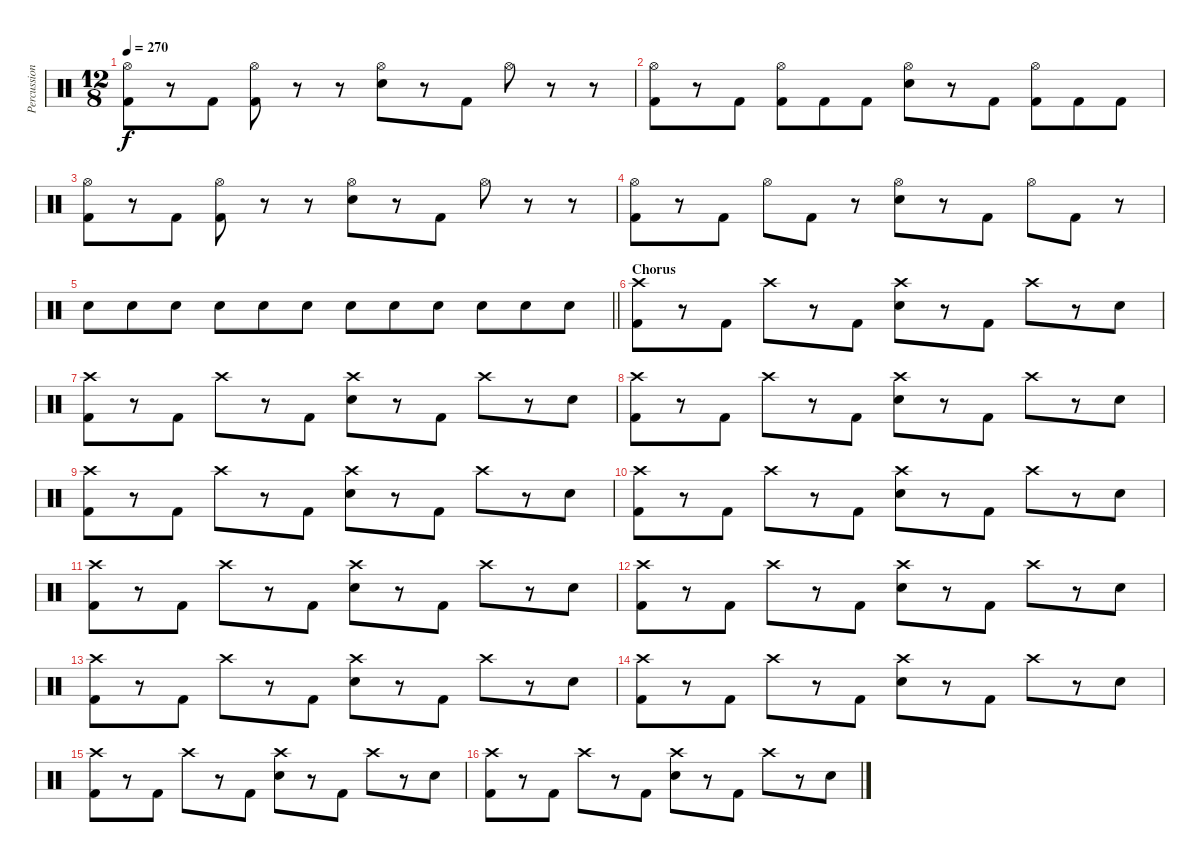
\track ("Percussions" "Percussion") {instrument percussion}
\staff {score}
\articulation defaults
\ts (12 8)
\tempo 270
\clef neutral
\ks c
("Hi-Hat (open)" "Kick (hit) 2").8{dy f} r.8 "Kick (hit) 2".8 ("Hi-Hat (open)" "Kick (hit) 2").8 r.8 r.8 ("Hi-Hat (open)" "Electric Snare (hit)").8 r.8 "Kick (hit) 2".8 "Hi-Hat (open)".8 r.8 r.8 |
("Hi-Hat (open)" "Kick (hit) 2").8 r.8 "Kick (hit) 2".8 ("Hi-Hat (open)" "Kick (hit) 2").8 "Kick (hit) 2".8 "Kick (hit) 2".8 ("Hi-Hat (open)" "Electric Snare (hit)").8 r.8 "Kick (hit) 2".8 ("Hi-Hat (open)" "Kick (hit) 2").8 "Kick (hit) 2".8 "Kick (hit) 2".8 |
("Hi-Hat (open)" "Kick (hit) 2").8 r.8 "Kick (hit) 2".8 ("Hi-Hat (open)" "Kick (hit) 2").8 r.8 r.8 ("Hi-Hat (open)" "Electric Snare (hit)").8 r.8 "Kick (hit) 2".8 "Hi-Hat (open)".8 r.8 r.8 |
("Hi-Hat (open)" "Kick (hit) 2").8 r.8 "Kick (hit) 2".8 "Hi-Hat (open)".8 "Kick (hit) 2".8 r.8 ("Hi-Hat (open)" "Electric Snare (hit)").8 r.8 "Kick (hit) 2".8 "Hi-Hat (open)".8 "Kick (hit) 2".8 r.8 |
\barLineRight lightlight "Electric Snare (hit)".8 "Electric Snare (hit)".8 "Electric Snare (hit)".8 "Electric Snare (hit)".8 "Electric Snare (hit)".8 "Electric Snare (hit)".8 "Electric Snare (hit)".8 "Electric Snare (hit)".8 "Electric Snare (hit)".8 "Electric Snare (hit)".8 "Electric Snare (hit)".8 "Electric Snare (hit)".8
|
\section ("" "Chorus")
("Crash high (hit)" "Kick (hit) 2").8 r.8 "Kick (hit) 2".8 "Crash high (hit)".8 r.8 "Kick (hit) 2".8 ("Crash high (hit)" "Electric Snare (hit)").8 r.8 "Kick (hit) 2".8 "Crash high (hit)".8 r.8 "Electric Snare (hit)".8 |
("Crash high (hit)" "Kick (hit) 2").8 r.8 "Kick (hit) 2".8 "Crash high (hit)".8 r.8 "Kick (hit) 2".8 ("Crash high (hit)" "Electric Snare (hit)").8 r.8 "Kick (hit) 2".8 "Crash high (hit)".8 r.8 "Electric Snare (hit)".8 |
("Crash high (hit)" "Kick (hit) 2").8 r.8 "Kick (hit) 2".8 "Crash high (hit)".8 r.8 "Kick (hit) 2".8 ("Crash high (hit)" "Electric Snare (hit)").8 r.8 "Kick (hit) 2".8 "Crash high (hit)".8 r.8 "Electric Snare (hit)".8 |
("Crash high (hit)" "Kick (hit) 2").8 r.8 "Kick (hit) 2".8 "Crash high (hit)".8 r.8 "Kick (hit) 2".8 ("Crash high (hit)" "Electric Snare (hit)").8 r.8 "Kick (hit) 2".8 "Crash high (hit)".8 r.8 "Electric Snare (hit)".8 |
("Crash high (hit)" "Kick (hit) 2").8 r.8 "Kick (hit) 2".8 "Crash high (hit)".8 r.8 "Kick (hit) 2".8 ("Crash high (hit)" "Electric Snare (hit)").8 r.8 "Kick (hit) 2".8 "Crash high (hit)".8 r.8 "Electric Snare (hit)".8 |
("Crash high (hit)" "Kick (hit) 2").8 r.8 "Kick (hit) 2".8 "Crash high (hit)".8 r.8 "Kick (hit) 2".8 ("Crash high (hit)" "Electric Snare (hit)").8 r.8 "Kick (hit) 2".8 "Crash high (hit)".8 r.8 "Electric Snare (hit)".8 |
("Crash high (hit)" "Kick (hit) 2").8 r.8 "Kick (hit) 2".8 "Crash high (hit)".8 r.8 "Kick (hit) 2".8 ("Crash high (hit)" "Electric Snare (hit)").8 r.8 "Kick (hit) 2".8 "Crash high (hit)".8 r.8 "Electric Snare (hit)".8 |
("Crash high (hit)" "Kick (hit) 2").8 r.8 "Kick (hit) 2".8 "Crash high (hit)".8 r.8 "Kick (hit) 2".8 ("Crash high (hit)" "Electric Snare (hit)").8 r.8 "Kick (hit) 2".8 "Crash high (hit)".8 r.8 "Electric Snare (hit)".8 |
("Crash high (hit)" "Kick (hit) 2").8 r.8 "Kick (hit) 2".8 "Crash high (hit)".8 r.8 "Kick (hit) 2".8 ("Crash high (hit)" "Electric Snare (hit)").8 r.8 "Kick (hit) 2".8 "Crash high (hit)".8 r.8 "Electric Snare (hit)".8 |
("Crash high (hit)" "Kick (hit) 2").8 r.8 "Kick (hit) 2".8 "Crash high (hit)".8 r.8 "Kick (hit) 2".8 ("Crash high (hit)" "Electric Snare (hit)").8 r.8 "Kick (hit) 2".8 "Crash high (hit)".8 r.8 "Electric Snare (hit)".8 |
("Crash high (hit)" "Kick (hit) 2").8 r.8 "Kick (hit) 2".8 "Crash high (hit)".8 r.8 "Kick (hit) 2".8 ("Crash high (hit)" "Electric Snare (hit)").8 r.8 "Kick (hit) 2".8 "Crash high (hit)".8 r.8 "Electric Snare (hit)".8
